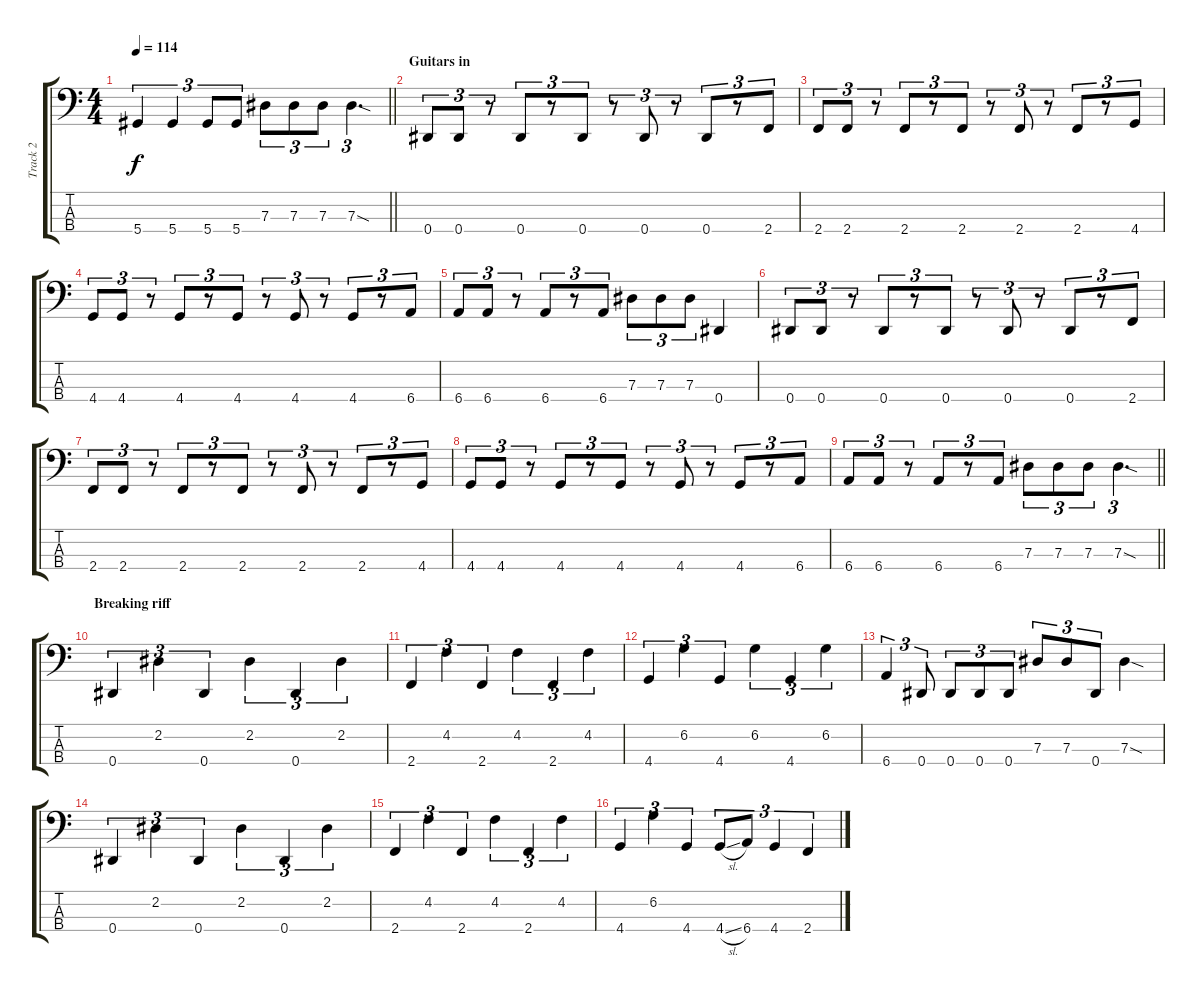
\track ("Track 2" "Track 2") {instrument electricbassfinger}
\staff {score tabs}
\tuning (Gb2 Db2 Ab1 Eb1) {hide}
\ts (4 4)
\tempo 114
\clef f4
\barLineRight lightlight
\ks c
5.4.4{tu (3 2) dy f} 5.4.4{tu (3 2)} 5.4.8{tu (3 2)} 5.4.8{tu (3 2)} 7.3.8{tu (3 2)} 7.3.8{tu (3 2)} 7.3.8{tu (3 2)} 7.3{sod}.4{d tu (3 2)} |
\section ("" "Guitars in")
0.4.8{tu (3 2)} 0.4.8{tu (3 2)} r.8{tu (3 2)} 0.4.8{tu (3 2)} r.8{tu (3 2)} 0.4.8{tu (3 2)} r.8{tu (3 2)} 0.4.8{tu (3 2)} r.8{tu (3 2)} 0.4.8{tu (3 2)} r.8{tu (3 2)} 2.4.8{tu (3 2)} |
2.4.8{tu (3 2)} 2.4.8{tu (3 2)} r.8{tu (3 2)} 2.4.8{tu (3 2)} r.8{tu (3 2)} 2.4.8{tu (3 2)} r.8{tu (3 2)} 2.4.8{tu (3 2)} r.8{tu (3 2)} 2.4.8{tu (3 2)} r.8{tu (3 2)} 4.4.8{tu (3 2)} |
4.4.8{tu (3 2)} 4.4.8{tu (3 2)} r.8{tu (3 2)} 4.4.8{tu (3 2)} r.8{tu (3 2)} 4.4.8{tu (3 2)} r.8{tu (3 2)} 4.4.8{tu (3 2)} r.8{tu (3 2)} 4.4.8{tu (3 2)} r.8{tu (3 2)} 6.4.8{tu (3 2)} |
6.4.8{tu (3 2)} 6.4.8{tu (3 2)} r.8{tu (3 2)} 6.4.8{tu (3 2)} r.8{tu (3 2)} 6.4.8{tu (3 2)} 7.3.8{tu (3 2)} 7.3.8{tu (3 2)} 7.3.8{tu (3 2)} 0.4.4 |
0.4.8{tu (3 2)} 0.4.8{tu (3 2)} r.8{tu (3 2)} 0.4.8{tu (3 2)} r.8{tu (3 2)} 0.4.8{tu (3 2)} r.8{tu (3 2)} 0.4.8{tu (3 2)} r.8{tu (3 2)} 0.4.8{tu (3 2)} r.8{tu (3 2)} 2.4.8{tu (3 2)} |
2.4.8{tu (3 2)} 2.4.8{tu (3 2)} r.8{tu (3 2)} 2.4.8{tu (3 2)} r.8{tu (3 2)} 2.4.8{tu (3 2)} r.8{tu (3 2)} 2.4.8{tu (3 2)} r.8{tu (3 2)} 2.4.8{tu (3 2)} r.8{tu (3 2)} 4.4.8{tu (3 2)} |
4.4.8{tu (3 2)} 4.4.8{tu (3 2)} r.8{tu (3 2)} 4.4.8{tu (3 2)} r.8{tu (3 2)} 4.4.8{tu (3 2)} r.8{tu (3 2)} 4.4.8{tu (3 2)} r.8{tu (3 2)} 4.4.8{tu (3 2)} r.8{tu (3 2)} 6.4.8{tu (3 2)} |
\barLineRight lightlight
6.4.8{tu (3 2)} 6.4.8{tu (3 2)} r.8{tu (3 2)} 6.4.8{tu (3 2)} r.8{tu (3 2)} 6.4.8{tu (3 2)} 7.3.8{tu (3 2)} 7.3.8{tu (3 2)} 7.3.8{tu (3 2)} 7.3{sod}.4{d tu (3 2)} |
\section ("" "Breaking riff")
0.4.4{tu (3 2)} 2.2.4{tu (3 2)} 0.4.4{tu (3 2)} 2.2.4{tu (3 2)} 0.4.4{tu (3 2)} 2.2.4{tu (3 2)} |
2.4.4{tu (3 2)} 4.2.4{tu (3 2)} 2.4.4{tu (3 2)} 4.2.4{tu (3 2)} 2.4.4{tu (3 2)} 4.2.4{tu (3 2)} |
4.4.4{tu (3 2)} 6.2.4{tu (3 2)} 4.4.4{tu (3 2)} 6.2.4{tu (3 2)} 4.4.4{tu (3 2)} 6.2.4{tu (3 2)} |
6.4.4{tu (3 2)} 0.4.8{tu (3 2)} 0.4.8{tu (3 2)} 0.4.8{tu (3 2)} 0.4.8{tu (3 2)} 7.3.8{tu (3 2)} 7.3.8{tu (3 2)} 0.4.8{tu (3 2)} 7.3{sod}.4 |
0.4.4{tu (3 2)} 2.2.4{tu (3 2)} 0.4.4{tu (3 2)} 2.2.4{tu (3 2)} 0.4.4{tu (3 2)} 2.2.4{tu (3 2)} |
2.4.4{tu (3 2)} 4.2.4{tu (3 2)} 2.4.4{tu (3 2)} 4.2.4{tu (3 2)} 2.4.4{tu (3 2)} 4.2.4{tu (3 2)} |
4.4.4{tu (3 2)} 6.2.4{tu (3 2)} 4.4.4{tu (3 2)} 4.4{sl}.8{tu (3 2)} 6.4.8{tu (3 2)} 4.4.4{tu (3 2)} 2.4.4{tu (3 2)}
